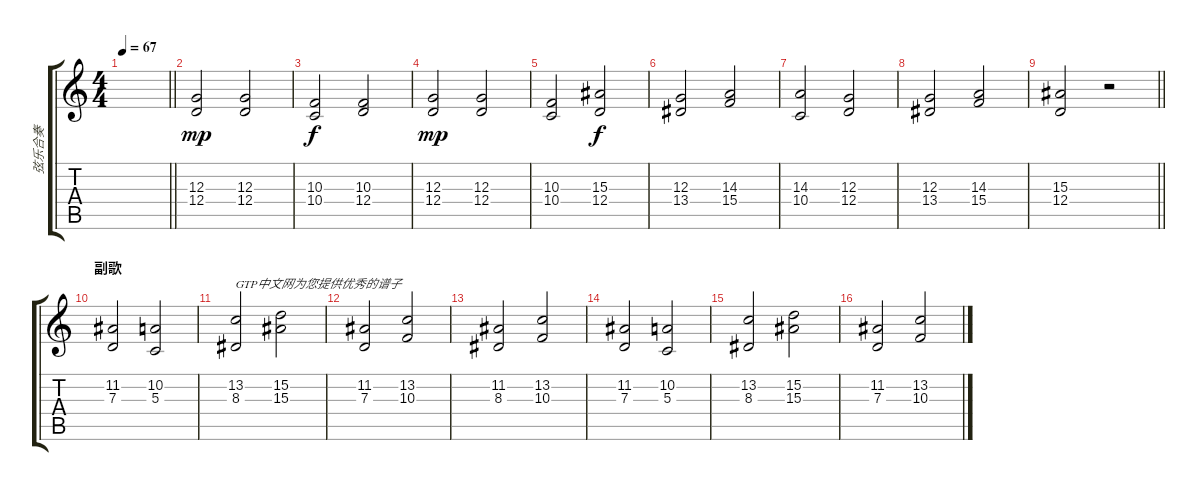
\track ("弦乐合奏" "弦乐合奏") {instrument stringensemble2}
\staff {score tabs}
\tuning (E4 B3 G3 D3 A2 E2) {hide}
\ts (4 4)
\tempo 67
\clef g2
\barLineRight lightlight
\ks c
|
(12.3 12.4).2{dy mp} (12.3 12.4).2 |
(10.3 10.4).2{dy f} (10.3 12.4).2 |
(12.3 12.4).2{dy mp} (12.3 12.4).2 |
(10.3 10.4).2 (15.3 12.4).2{dy f} |
(12.3 13.4).2 (14.3 15.4).2 |
(14.3 10.4).2 (12.3 12.4).2 |
(12.3 13.4).2 (14.3 15.4).2 |
\barLineRight lightlight
(15.3 12.4).2 r.2 |
\section ("" "副歌")
(11.2 7.3).2 (10.2 5.3).2 |
(13.2 8.3).2{txt "GTP中文网为您提供优秀的谱子"} (15.2 15.3).2 |
(11.2 7.3).2 (13.2 10.3).2 |
(11.2 8.3).2 (13.2 10.3).2 |
(11.2 7.3).2 (10.2 5.3).2 |
(13.2 8.3).2 (15.2 15.3).2 |
(11.2 7.3).2 (13.2 10.3).2
